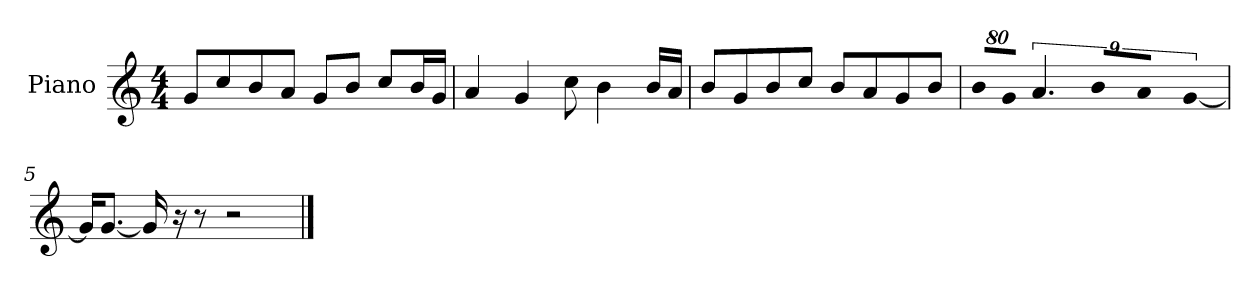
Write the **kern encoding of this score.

**kern
*part1
*staff1
*I"Piano
*I'P-no
*clefG2
*k[]
*M4/4
*MM90
=1
8g/L
8cc/
8b/
8a/J
8g/L
8b/J
8cc/L
16b/L
16g/JJ
=2
4a/
4g/
8cc\
4b\
16b/LL
16a/JJ
=3
8b/L
8g/
8b/
8cc/J
8b/L
8a/
8g/
8b/J
=4
!LO:N:vis=8
640%71b/L
!LO:N:vis=8
640%71g/J
9%2.a/
!LO:N:vis=8
640%71b/L
!LO:N:vis=8
640%71a/J
!LO:N:vis=4
[1920%427g/
=5
16g/KL]
[8.g/J
16g/]
16r
8r
2r
==
*-
